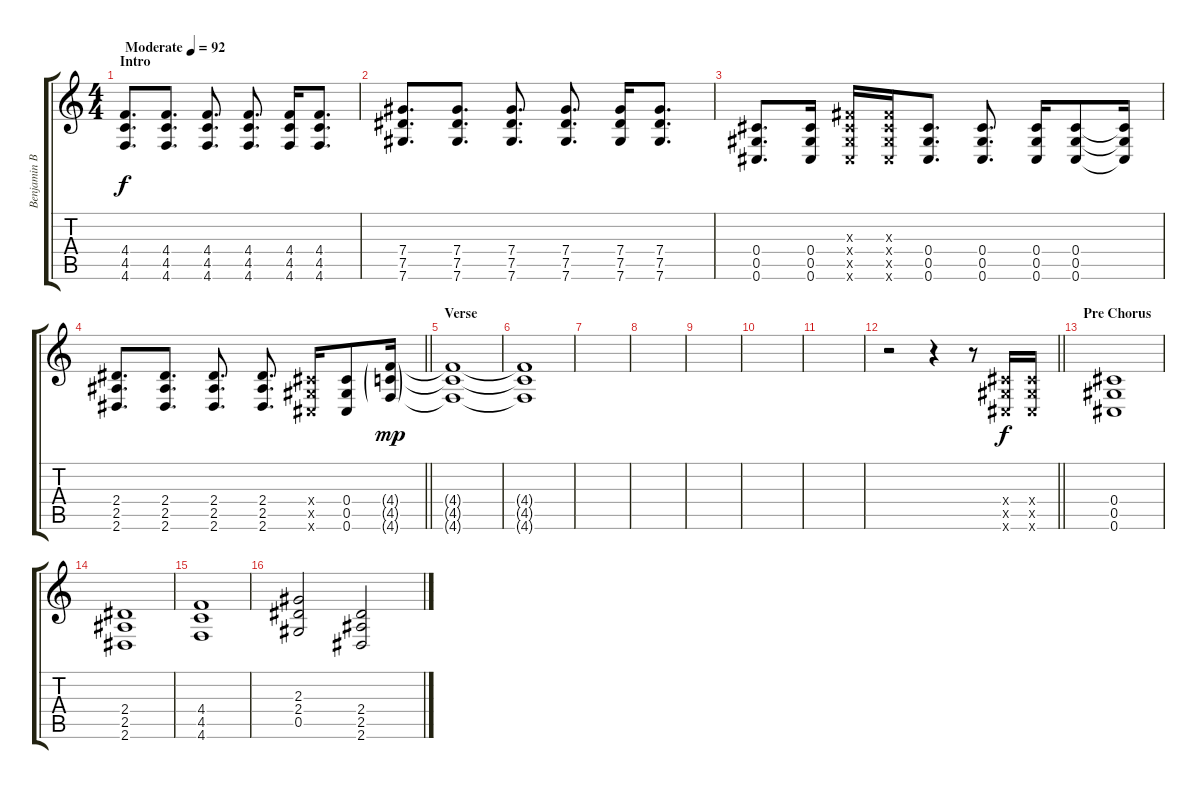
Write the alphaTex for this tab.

\track ("Benjamin Burnley" "Benjamin B") {instrument distortionguitar}
\staff {score tabs}
\tuning (Eb4 Bb3 Gb3 Db3 Ab2 Db2) {hide}
\ts (4 4)
\section ("" "Intro")
\tempo (92 "Moderate")
\clef g2
\ks c
(4.4 4.5 4.6).8{d dy f instrument distortionguitar} (4.4 4.5 4.6).8{d} (4.4 4.5 4.6).8{d} (4.4 4.5 4.6).8{d} (4.4 4.5 4.6).16 (4.4 4.5 4.6).8{d} |
(7.4 7.5 7.6).8{d} (7.4 7.5 7.6).8{d} (7.4 7.5 7.6).8{d} (7.4 7.5 7.6).8{d} (7.4 7.5 7.6).16 (7.4 7.5 7.6).8{d} |
(0.4 0.5 0.6).8{d} (0.4 0.5 0.6).16 (0.3{x} 0.4{x} 0.5{x} 0.6{x}).16 (0.3{x} 0.4{x} 0.5{x} 0.6{x}).16 (0.4 0.5 0.6).8{d} (0.4 0.5 0.6).8{d} (0.4 0.5 0.6).16 (0.4 0.5 0.6).8 (0.4{t} 0.5{t} 0.6{t}).16 |
\barLineRight lightlight
(2.4 2.5 2.6).8{d} (2.4 2.5 2.6).8{d} (2.4 2.5 2.6).8{d} (2.4 2.5 2.6).8{d} (0.4{x} 0.5{x} 0.6{x}).16 (0.4 0.5 0.6).8 (4.4{g} 4.5{g} 4.6{g}).16{dy mp} |
\section ("" "Verse")
(4.4{t} 4.5{t} 4.6{t}).1 |
(4.4{t} 4.5{t} 4.6{t}).1 |
|
|
|
|
|
\barLineRight lightlight
r.2 r.4 r.8 (0.4{x} 0.5{x} 0.6{x}).16{dy f} (0.4{x} 0.5{x} 0.6{x}).16 |
\section ("" "Pre Chorus")
(0.4 0.5 0.6).1 |
(2.4 2.5 2.6).1 |
(4.4 4.5 4.6).1 |
(2.3 2.4 0.5).2 (2.4 2.5 2.6).2
